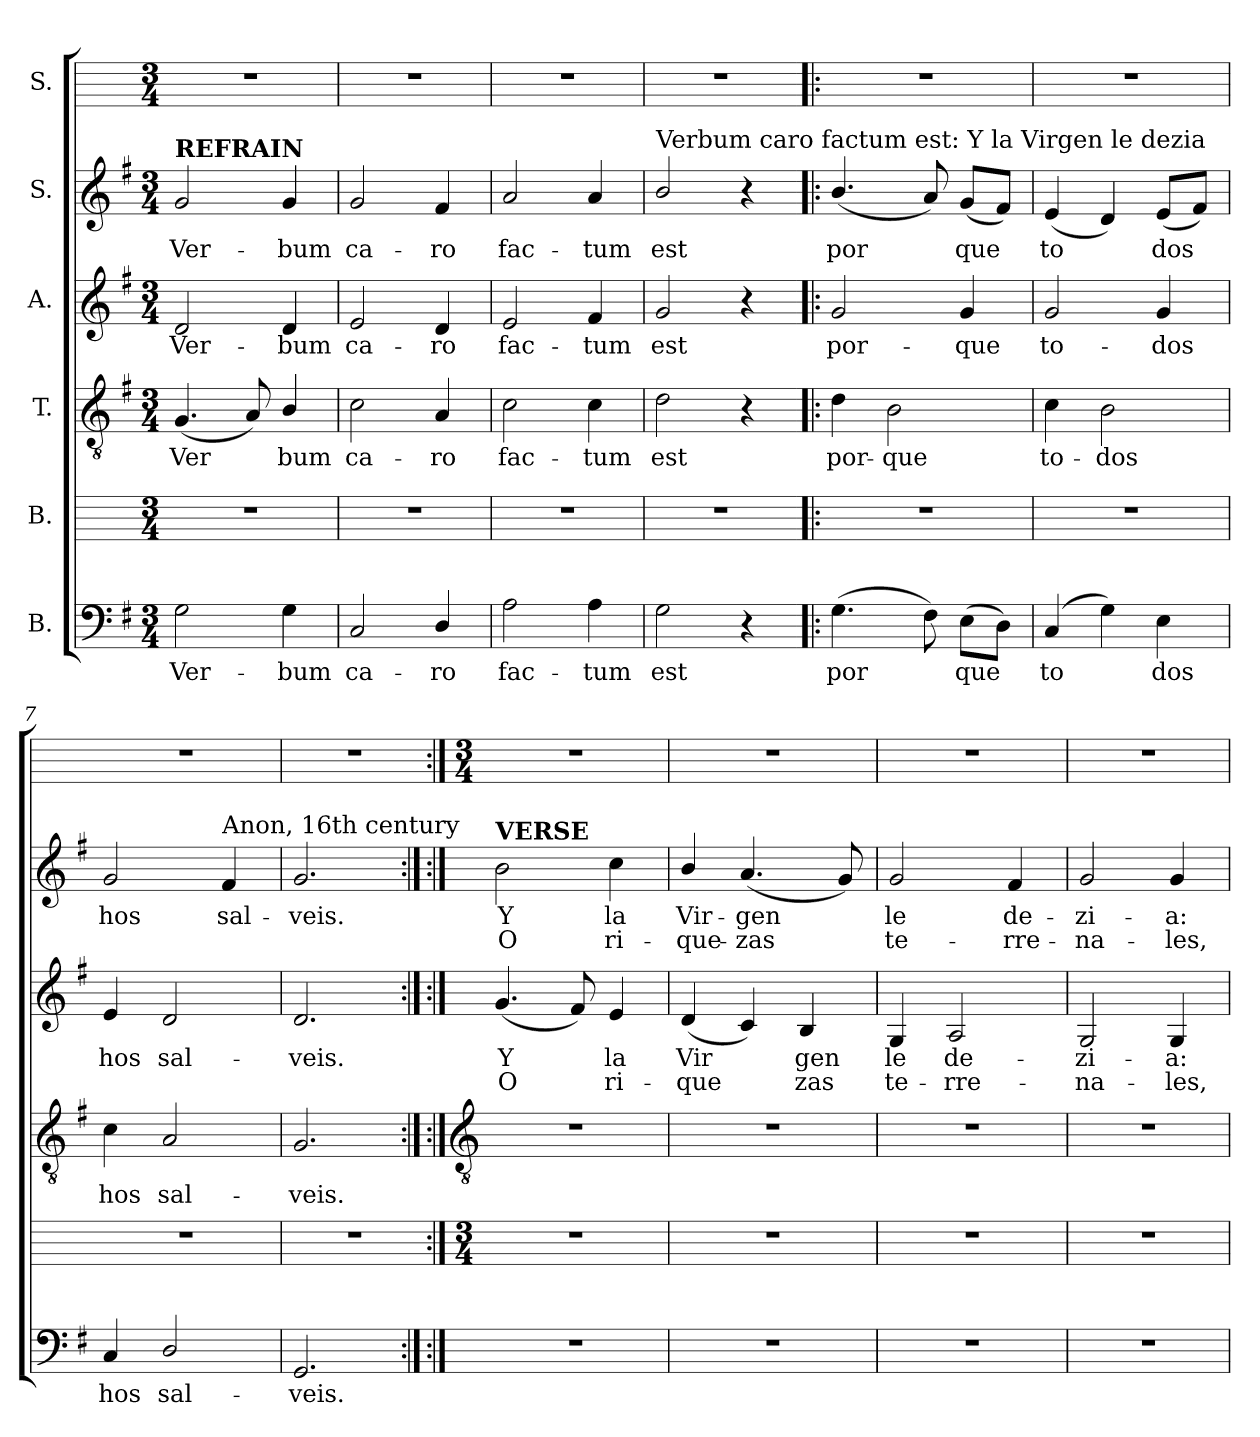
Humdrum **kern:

**kern	**text	**kern	**kern	**text	**kern	**text	**text	**kern	**text	**text	**kern
*part6	*part6	*part5	*part4	*part4	*part3	*part3	*part3	*part2	*part2	*part2	*part1
*staff6	*staff6	*staff5	*staff4	*staff4	*staff3	*staff3	*staff3	*staff2	*staff2	*staff2	*staff1
*I"B.	*	*I"B.	*I"T.	*	*I"A.	*	*	*I"S.	*	*	*I"S.
*clefF4	*	*	*clefGv2	*	*clefG2	*	*	*clefG2	*	*	*
*k[f#]	*	*	*k[f#]	*	*k[f#]	*	*	*k[f#]	*	*	*
*G:	*	*	*G:	*	*G:	*	*	*G:	*	*	*
*M3/4	*	*M3/4	*M3/4	*	*M3/4	*	*	*M3/4	*	*	*M3/4
=1	=1	=1	=1	=1	=1	=1	=1	=1	=1	=1	=1
!	!	!	!	!	!	!	!	!LO:TX:a:B:t=REFRAIN	!	!	!
!	!LO:LY:b	!	!	!LO:LY:b	!	!LO:LY:b	!	!	!LO:LY:b	!	!
2G	Ver-	2.r	(<4.G	Ver	2d	Ver-	.	2g	Ver-	.	2.r
.	.	.	8A)	.	.	.	.	.	.	.	.
!	!LO:LY:b	!	!	!LO:LY:b	!	!LO:LY:b	!	!	!LO:LY:b	!	!
4G	-bum	.	4B/	bum	4d	-bum	.	4g	-bum	.	.
=2	=2	=2	=2	=2	=2	=2	=2	=2	=2	=2	=2
!	!LO:LY:b	!	!	!LO:LY:b	!	!LO:LY:b	!	!	!LO:LY:b	!	!
2C	ca-	2.r	2c	ca-	2e	ca-	.	2g	ca-	.	2.r
!	!LO:LY:b	!	!	!LO:LY:b	!	!LO:LY:b	!	!	!LO:LY:b	!	!
4D/	-ro	.	4A	-ro	4d	-ro	.	4f#	-ro	.	.
=3	=3	=3	=3	=3	=3	=3	=3	=3	=3	=3	=3
!	!LO:LY:b	!	!	!LO:LY:b	!	!LO:LY:b	!	!	!LO:LY:b	!	!
2A	fac-	2.r	2c	fac-	2e	fac-	.	2a	fac-	.	2.r
!	!LO:LY:b	!	!	!LO:LY:b	!	!LO:LY:b	!	!	!LO:LY:b	!	!
4A	-tum	.	4c	-tum	4f#	-tum	.	4a	-tum	.	.
=4	=4	=4	=4	=4	=4	=4	=4	=4	=4	=4	=4
!	!	!	!	!	!	!	!	!LO:TX:a:t=Verbum caro factum est&colon; Y la Virgen le dezia	!	!	!
!	!LO:LY:b	!	!	!LO:LY:b	!	!LO:LY:b	!	!	!LO:LY:b	!	!
2G	est	2.r	2d	est	2g	est	.	2b/	est	.	2.r
4r	.	.	4r	.	4r	.	.	4r	.	.	.
=5!|:	=5!|:	=5!|:	=5!|:	=5!|:	=5!|:	=5!|:	=5!|:	=5!|:	=5!|:	=5!|:	=5!|:
!	!LO:LY:b	!	!	!LO:LY:b	!	!LO:LY:b	!	!	!LO:LY:b	!	!
(>4.G	por	2.r	4d	por-	2g	por-	.	(<4.b/	por	.	2.r
!	!	!	!	!LO:LY:b	!	!	!	!	!	!	!
.	.	.	2B	-que	.	.	.	.	.	.	.
8F#)	.	.	.	.	.	.	.	8a)	.	.	.
!	!LO:LY:b	!	!	!	!	!LO:LY:b	!	!	!LO:LY:b	!	!
(>8EL	que	.	.	.	4g	-que	.	(<8gL	que	.	.
8DJ)	.	.	.	.	.	.	.	8f#J)	.	.	.
=6	=6	=6	=6	=6	=6	=6	=6	=6	=6	=6	=6
!	!LO:LY:b	!	!	!LO:LY:b	!	!LO:LY:b	!	!	!LO:LY:b	!	!
(4C	to	2.r	4c	to-	2g	to-	.	(<4e	to	.	2.r
!	!	!	!	!LO:LY:b	!	!	!	!	!	!	!
4G)	.	.	2B	-dos	.	.	.	4d)	.	.	.
!	!LO:LY:b	!	!	!	!	!LO:LY:b	!	!	!LO:LY:b	!	!
4E	dos	.	.	.	4g	-dos	.	(<8eL	dos	.	.
.	.	.	.	.	.	.	.	8f#J)	.	.	.
=7	=7	=7	=7	=7	=7	=7	=7	=7	=7	=7	=7
!	!LO:LY:b	!	!	!LO:LY:b	!	!LO:LY:b	!	!	!LO:LY:b	!	!
4C	hos	2.r	4c	hos	4e	hos	.	2g	hos	.	2.r
!	!LO:LY:b	!	!	!LO:LY:b	!	!LO:LY:b	!	!	!	!	!
2D/	sal-	.	2A	sal-	2d	sal-	.	.	.	.	.
!	!	!	!	!	!	!	!	!LO:TX:a:t=Anon, 16th century	!	!	!
!	!	!	!	!	!	!	!	!	!LO:LY:b	!	!
.	.	.	.	.	.	.	.	4f#	sal-	.	.
=8	=8	=8	=8	=8	=8	=8	=8	=8	=8	=8	=8
!	!LO:LY:b	!	!	!LO:LY:b	!	!LO:LY:b	!	!	!LO:LY:b	!	!
2.GG	-veis.	2.r	2.G	-veis.	2.d	-veis.	.	2.g	-veis.	.	2.r
!!LO:LB:g=z
=9:|!	=9	=9	=9:|!	=9	=9:|!	=9	=9	=9:|!	=9	=9	=9
*	*	*	*clefGv2	*	*	*	*	*	*	*	*
*	*	*M3/4	*	*	*	*	*	*	*	*	*M3/4
!	!	!	!	!	!	!	!	!LO:TX:a:B:t=VERSE	!	!	!
!LO:N:vis=1	!	!	!LO:N:vis=1	!	!	!LO:LY:b	!LO:LY:b	!	!LO:LY:b	!LO:LY:b	!
2.r	.	2.r	2.r	.	(<4.g	Y	O	2b	Y	O	2.r
.	.	.	.	.	8f#)	.	.	.	.	.	.
!	!	!	!	!	!	!LO:LY:b	!LO:LY:b	!	!LO:LY:b	!LO:LY:b	!
.	.	.	.	.	4e	la	ri-	4cc	la	ri-	.
=10	=10	=10	=10	=10	=10	=10	=10	=10	=10	=10	=10
!LO:N:vis=1	!	!	!LO:N:vis=1	!	!	!LO:LY:b	!LO:LY:b	!	!LO:LY:b	!LO:LY:b	!
2.r	.	2.r	2.r	.	(<4d	-Vir	que	4b/	-Vir-	-que-	2.r
!	!	!	!	!	!	!	!	!	!LO:LY:b	!LO:LY:b	!
.	.	.	.	.	4c)	.	.	(<4.a	-gen	zas	.
!	!	!	!	!	!	!LO:LY:b	!LO:LY:b	!	!	!	!
.	.	.	.	.	4B	gen	zas	.	.	.	.
.	.	.	.	.	.	.	.	8g)	.	.	.
=11	=11	=11	=11	=11	=11	=11	=11	=11	=11	=11	=11
!LO:N:vis=1	!	!	!LO:N:vis=1	!	!	!LO:LY:b	!LO:LY:b	!	!LO:LY:b	!LO:LY:b	!
2.r	.	2.r	2.r	.	4G	le	te-	2g	le	te-	2.r
!	!	!	!	!	!	!LO:LY:b	!LO:LY:b	!	!	!	!
.	.	.	.	.	2A	-de-	-rre-	.	.	.	.
!	!	!	!	!	!	!	!	!	!LO:LY:b	!LO:LY:b	!
.	.	.	.	.	.	.	.	4f#	-de-	-rre-	.
=12	=12	=12	=12	=12	=12	=12	=12	=12	=12	=12	=12
!LO:N:vis=1	!	!	!LO:N:vis=1	!	!	!LO:LY:b	!LO:LY:b	!	!LO:LY:b	!LO:LY:b	!
2.r	.	2.r	2.r	.	2G	-zi-	-na-	2g	-zi-	-na-	2.r
!	!	!	!	!	!	!LO:LY:b	!LO:LY:b	!	!LO:LY:b	!LO:LY:b	!
.	.	.	.	.	4G	-a:	les,	4g	-a:	les,	.
=	=	=	=	=	=	=	=	=	=	=	=
*-	*-	*-	*-	*-	*-	*-	*-	*-	*-	*-	*-
